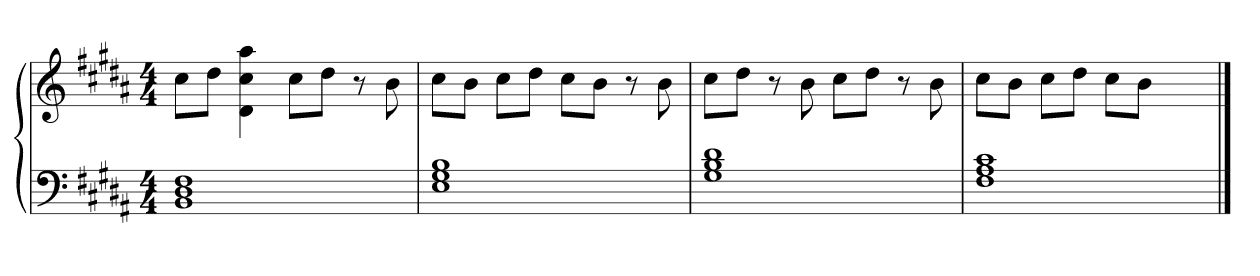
**kern	**kern
*part2	*part1
*staff2	*staff1
*clefF4	*clefG2
*k[f#c#g#d#a#]	*k[f#c#g#d#a#]
*B:	*B:
*M4/4	*M4/4
*MM116	*MM116
=1	=1
1BB 1D# 1F#	8cc#\L
.	8dd#\J
.	4d#\ 4cc#\ 4aa#\
.	8cc#\L
.	8dd#\J
.	8r
.	8b\
=2	=2
1E 1G# 1B	8cc#\L
.	8b\J
.	8cc#\L
.	8dd#\J
.	8cc#\L
.	8b\J
.	8r
.	8b\
=3	=3
1G# 1B 1d#	8cc#\L
.	8dd#\J
.	8r
.	8b\
.	8cc#\L
.	8dd#\J
.	8r
.	8b\
=4	=4
1F# 1A# 1c#	8cc#\L
.	8b\J
.	8cc#\L
.	8dd#\J
.	8cc#\L
.	8b\J
.	4ryy
==	==
*-	*-
